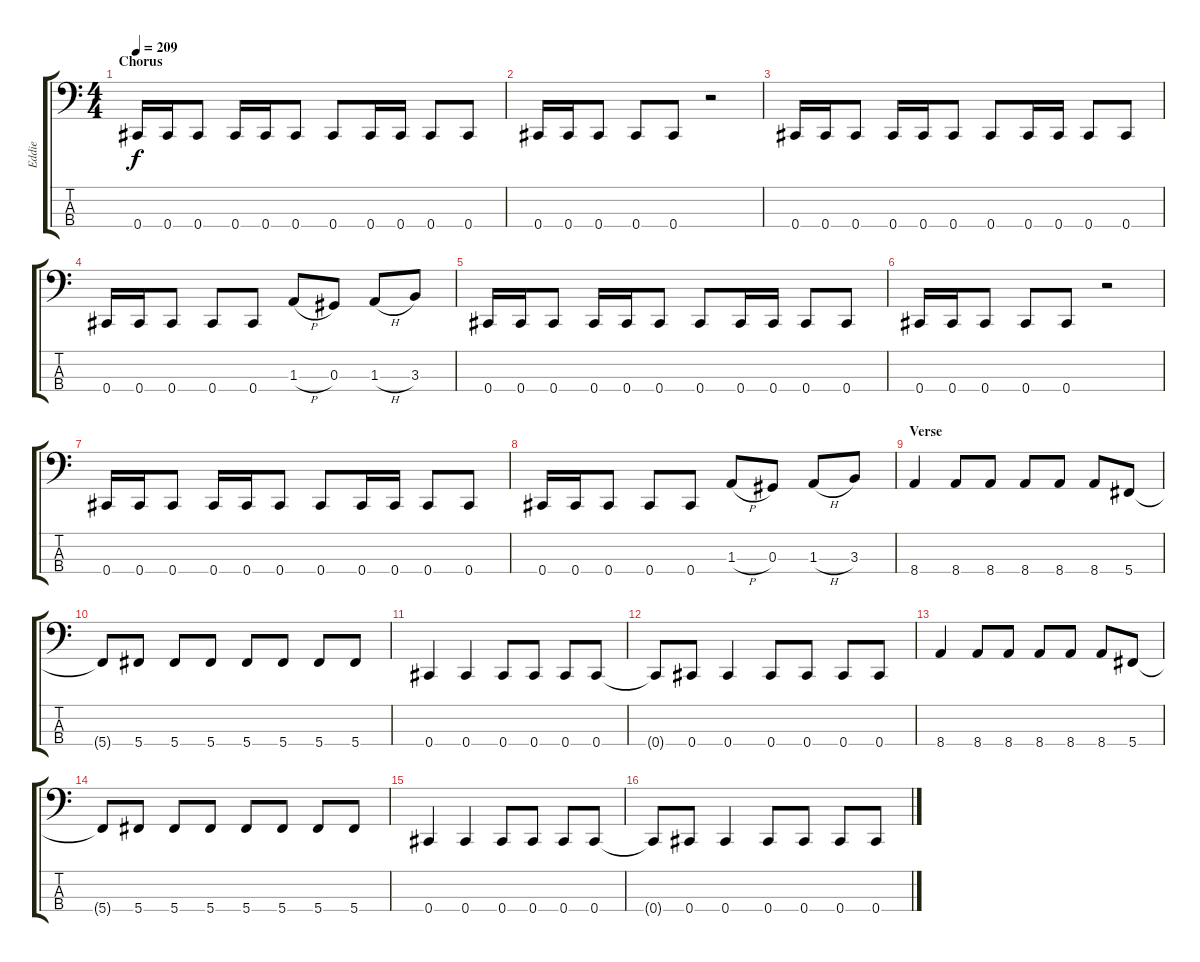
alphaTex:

\track ("Eddie" "Eddie") {instrument electricbasspick}
\staff {score tabs}
\tuning (Gb2 Db2 Ab1 Db1) {hide}
\ts (4 4)
\section ("" "Chorus")
\tempo 209
\clef f4
\ks c
0.4.16{dy f} 0.4.16 0.4.8 0.4.16 0.4.16 0.4.8 0.4.8 0.4.16 0.4.16 0.4.8 0.4.8 |
0.4.16 0.4.16 0.4.8 0.4.8 0.4.8 r.2 |
0.4.16 0.4.16 0.4.8 0.4.16 0.4.16 0.4.8 0.4.8 0.4.16 0.4.16 0.4.8 0.4.8 |
0.4.16 0.4.16 0.4.8 0.4.8 0.4.8 1.3{h}.8 0.3.8 1.3{h}.8 3.3.8 |
0.4.16 0.4.16 0.4.8 0.4.16 0.4.16 0.4.8 0.4.8 0.4.16 0.4.16 0.4.8 0.4.8 |
0.4.16 0.4.16 0.4.8 0.4.8 0.4.8 r.2 |
0.4.16 0.4.16 0.4.8 0.4.16 0.4.16 0.4.8 0.4.8 0.4.16 0.4.16 0.4.8 0.4.8 |
0.4.16 0.4.16 0.4.8 0.4.8 0.4.8 1.3{h}.8 0.3.8 1.3{h}.8 3.3.8 |
\section ("" "Verse")
8.4.4 8.4.8 8.4.8 8.4.8 8.4.8 8.4.8 5.4.8 |
5.4{t}.8 5.4.8 5.4.8 5.4.8 5.4.8 5.4.8 5.4.8 5.4.8 |
0.4.4 0.4.4 0.4.8 0.4.8 0.4.8 0.4.8 |
0.4{t}.8 0.4.8 0.4.4 0.4.8 0.4.8 0.4.8 0.4.8 |
8.4.4 8.4.8 8.4.8 8.4.8 8.4.8 8.4.8 5.4.8 |
5.4{t}.8 5.4.8 5.4.8 5.4.8 5.4.8 5.4.8 5.4.8 5.4.8 |
0.4.4 0.4.4 0.4.8 0.4.8 0.4.8 0.4.8 |
0.4{t}.8 0.4.8 0.4.4 0.4.8 0.4.8 0.4.8 0.4.8
